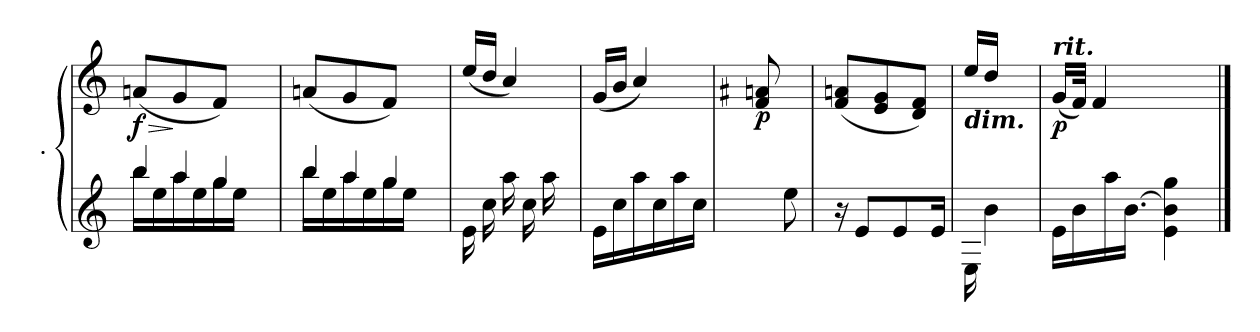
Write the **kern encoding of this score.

**kern	**kern	**dynam
*part1	*part1	*part1
*staff2	*staff1	*staff1/2
*I".	*	*
*	*clefG3	*
=1	=1	=1
*^	*	*
*	*^	*	*
!	!	!	!	!LO:HP:b
!	!	!	!	!LO:DY:n=1:b
4bb/	8ryy	16bb\LL	(<8fn/L	> f
.	.	16ee\	.	.
.	4aa/	16aa\	8e/	]
.	.	16ee\	.	.
4gg/	.	16gg\	8d/J)	.
.	.	16ee\JJ	.	.
.	8ryy	8ryy	8ryy	.
=2	=2	=2	=2	=2
4bb/	8ryy	16bb\LL	(<8fn/L	.
.	.	16ee\	.	.
.	4aa/	16aa\	8e/	.
.	.	16ee\	.	.
4gg/	.	16gg\	8d/J)	.
.	.	16ee\JJ	.	.
.	8ryy	8ryy	8ryy	.
*v	*v	*v	*	*
=3	=3	=3
16e\LL	(<16cc/LL	.
16cc\	16b/JJ	.
16aa\	4a/)	.
16cc\	.	.
16aa\	.	.
16ryy	.	.
=4	=4	=4
16e\LL	(<16e/LL	.
16cc\	16g/JJ	.
16aa\	4a/)	.
16cc\	.	.
16aa\	.	.
16cc\JJ	.	.
!!LO:LB:g=z
=5	=5	=5
*	*k[f#]	*
!	!	!LO:DY:b
8ryy	8d/ 8fn/L	p
8ee\L	8ryy	.
=6	=6	=6
16r	(<8d/ 8fn/L	.
8e/L	.	.
.	8c/ 8e/	.
8e/	.	.
.	8B/ 8d/J)	.
16e/Jk	.	.
=7	=7	=7
!	!LO:TX:b:Bi:t=dim.	!
16E\LL	16cc/LL	.
4b\	16b/JJ	.
.	8.ryy	.
=8	=8	=8
!	!LO:TX:a:Bi:t=rit.	!
!	!	!LO:DY:b
16e\LL	(<16e/LL	p
16b\	32d/JJk)	.
.	4d/	.
16aa\	.	.
[>16.b\JJ	.	.
4e\ 4b\] 4gg\	.	.
.	8.ryy	.
==	==	==
*-	*-	*-
